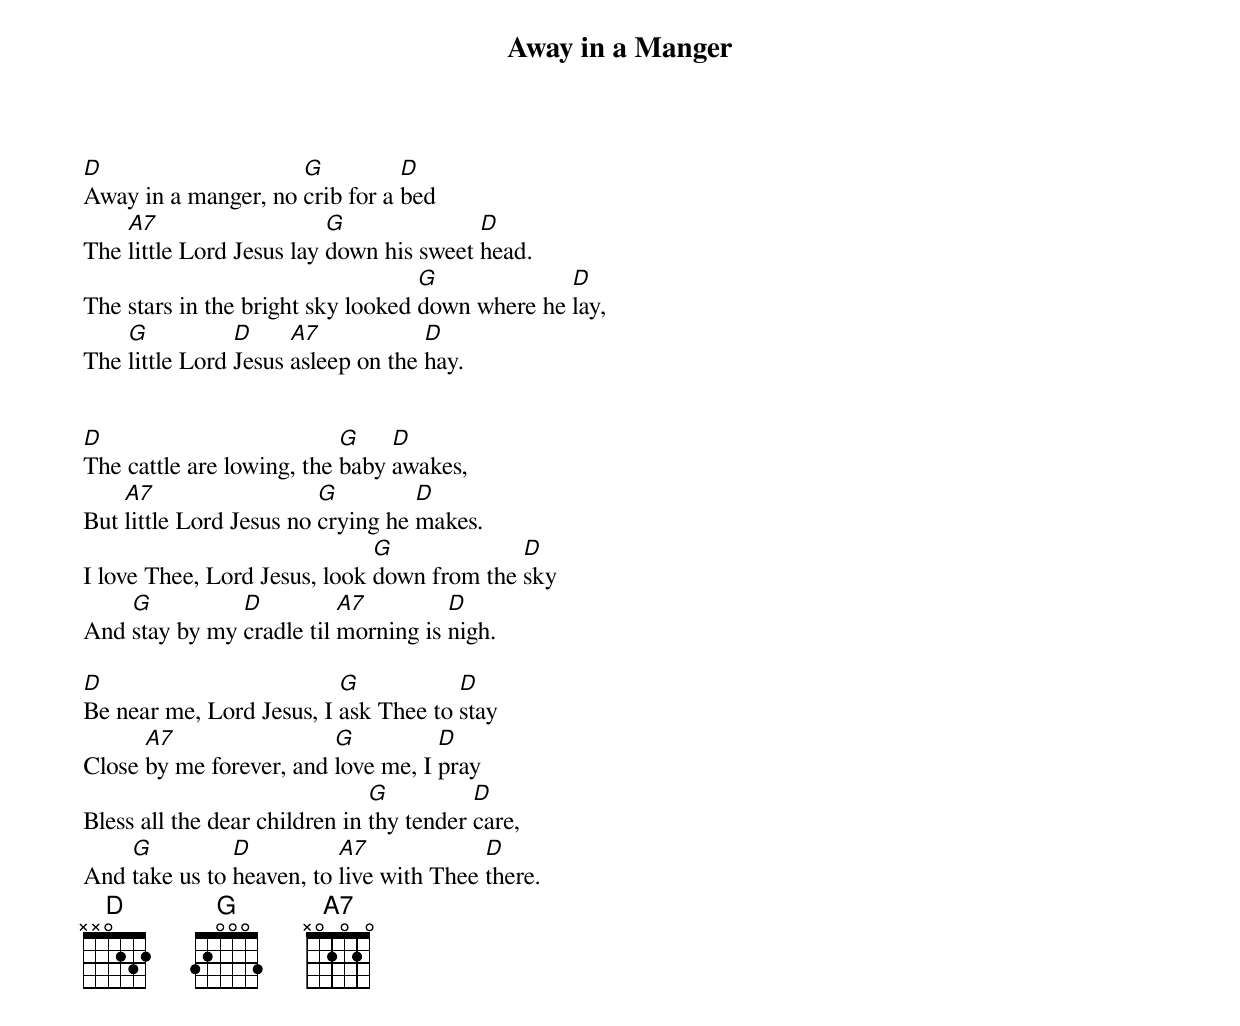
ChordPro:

{Title: Away in a Manger}


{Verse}
[D]Away in a manger, no [G]crib for a [D]bed
The [A7]little Lord Jesus lay [G]down his sweet [D]head.
The stars in the bright sky looked [G]down where he [D]lay,
The [G]little Lord [D]Jesus [A7]asleep on the [D]hay.


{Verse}
[D]The cattle are lowing, the [G]baby [D]awakes,
But [A7]little Lord Jesus no [G]crying he [D]makes.
I love Thee, Lord Jesus, look [G]down from the [D]sky
And [G]stay by my [D]cradle til [A7]morning is [D]nigh.

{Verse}
[D]Be near me, Lord Jesus, I [G]ask Thee to [D]stay
Close [A7]by me forever, and [G]love me, I [D]pray
Bless all the dear children in [G]thy tender [D]care,
And [G]take us to [D]heaven, to [A7]live with Thee [D]there.
